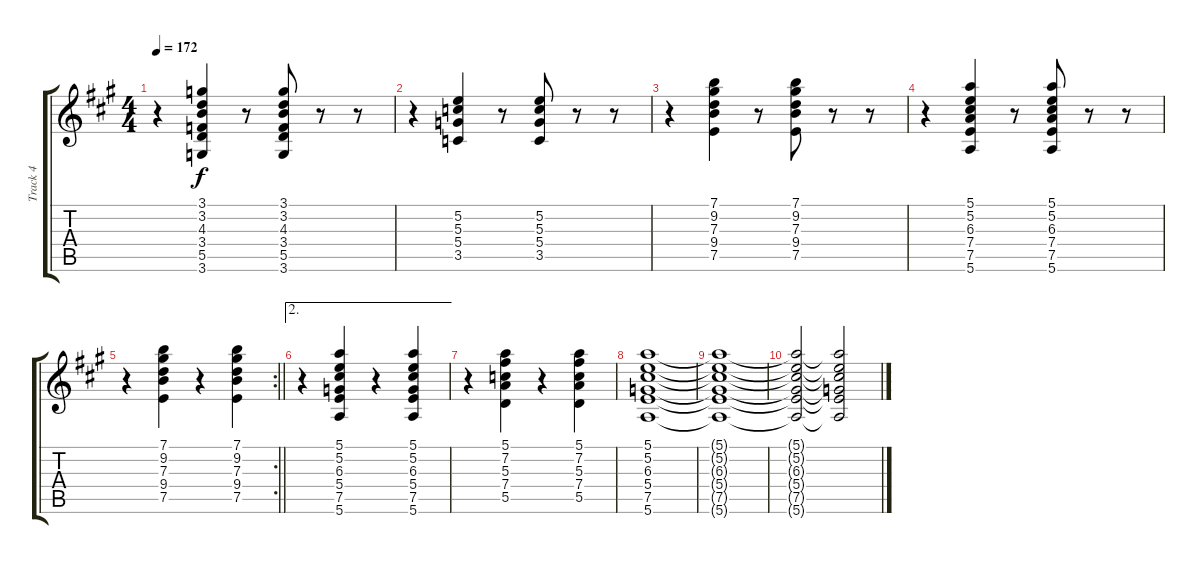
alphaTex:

\track ("Track 4" "Track 4") {instrument electricguitarclean}
\staff {score tabs}
\tuning (E4 B3 G3 D3 A2 E2) {hide}
\ts (4 4)
\tempo 172
\clef g2
\ks a
r.4{dy f} (3.1 3.2 4.3 3.4 5.5 3.6).4 r.8 (3.1 3.2 4.3 3.4 5.5 3.6).8 r.8 r.8 |
r.4 (5.2 5.3 5.4 3.5).4 r.8 (5.2 5.3 5.4 3.5).8 r.8 r.8 |
r.4 (7.1 9.2 7.3 9.4 7.5).4 r.8 (7.1 9.2 7.3 9.4 7.5).8 r.8 r.8 |
r.4 (5.1 5.2 6.3 7.4 7.5 5.6).4 r.8 (5.1 5.2 6.3 7.4 7.5 5.6).8 r.8 r.8 |
\rc 2
\barLineRight lightlight
r.4 (7.1 9.2 7.3 9.4 7.5).4 r.4 (7.1 9.2 7.3 9.4 7.5).4 |
\ae 2
r.4 (5.1 5.2 6.3 5.4 7.5 5.6).4 r.4 (5.1 5.2 6.3 5.4 7.5 5.6).4 |
r.4 (5.1 7.2 5.3 7.4 5.5).4 r.4 (5.1 7.2 5.3 7.4 5.5).4 |
(5.1 5.2 6.3 5.4 7.5 5.6).1 |
(5.1{t} 5.2{t} 6.3{t} 5.4{t} 7.5{t} 5.6{t}).1 |
(5.1{t} 5.2{t} 6.3{t} 5.4{t} 7.5{t} 5.6{t}).2 (5.1{t} 5.2{t} 6.3{t} 5.4{t} 7.5{t} 5.6{t}).2
